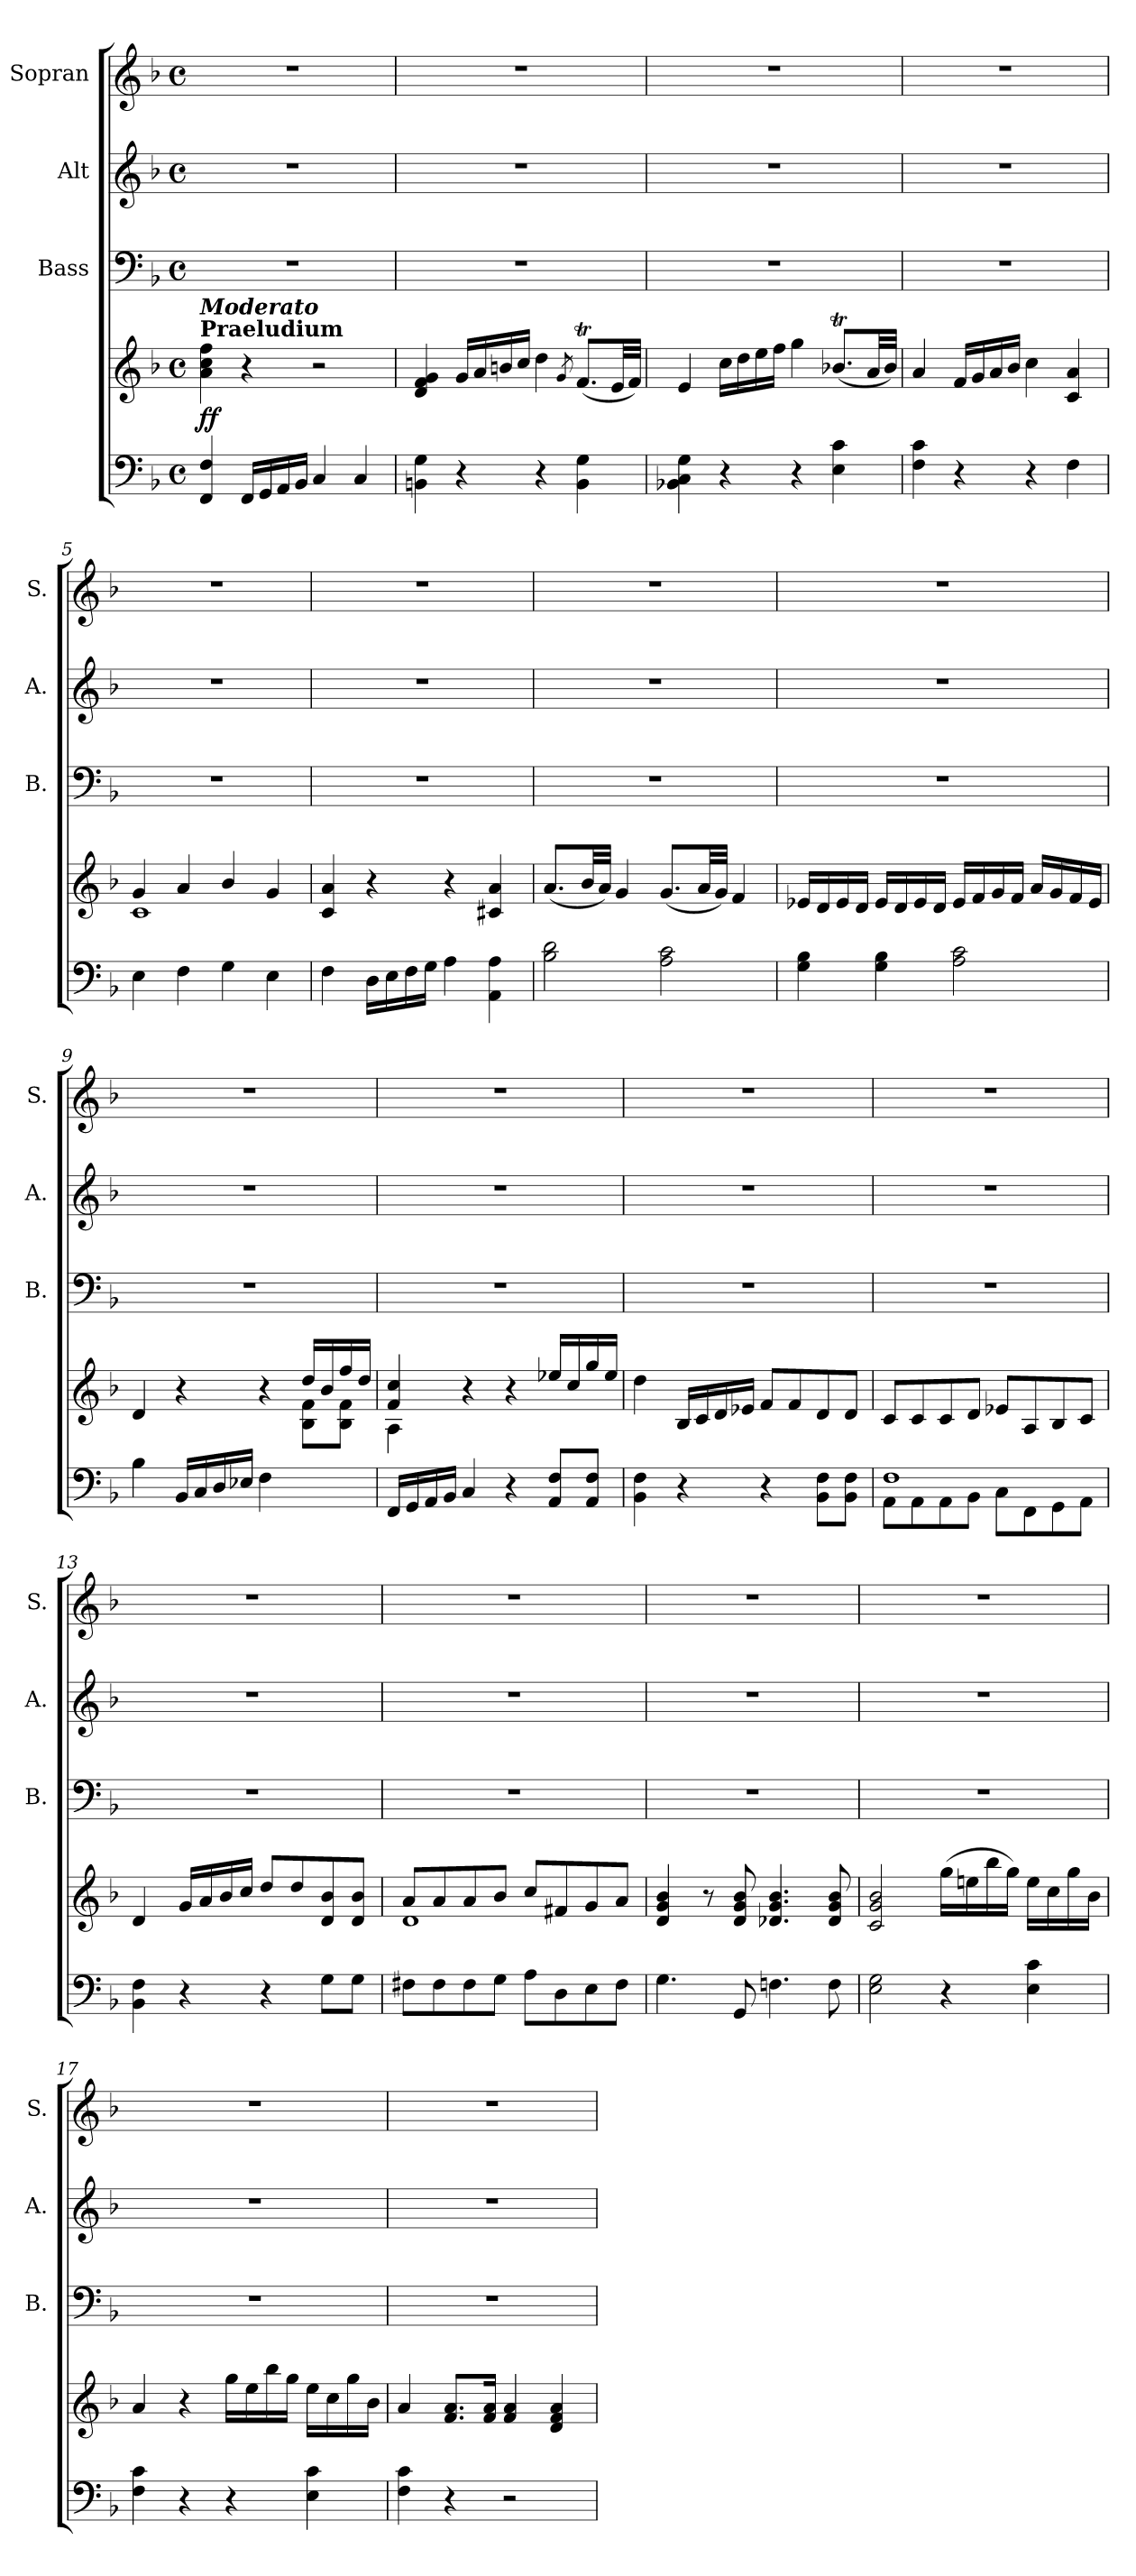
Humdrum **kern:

**kern	**kern	**dynam	**kern	**kern	**kern
*part4	*part4	*part4	*part3	*part2	*part1
*staff5	*staff4	*staff4/5	*staff3	*staff2	*staff1
*	*	*	*I"Bass	*I"Alt	*I"Sopran
*	*	*	*I'B.	*I'A.	*I'S.
*clefF4	*clefG2	*	*clefF4	*clefG2	*clefG2
*k[b-]	*k[b-]	*	*k[b-]	*k[b-]	*k[b-]
*F:	*F:	*	*F:	*F:	*F:
*M4/4	*M4/4	*	*M4/4	*M4/4	*M4/4
*met(c)	*met(c)	*	*met(c)	*met(c)	*met(c)
=1	=1	=1	=1	=1	=1
!	!LO:TX:a:B:t=Praeludium	!	!	!	!
!	!LO:TX:a:Bi:t=Moderato	!	!	!	!
!	!	!LO:DY:b	!	!	!
4FF/ 4F/	4a\ 4cc\ 4ff\	ff	1r	1r	1r
16FF/LL	4r	.	.	.	.
16GG/	.	.	.	.	.
16AA/	.	.	.	.	.
16BB-/JJ	.	.	.	.	.
4C/	2r	.	.	.	.
4C/	.	.	.	.	.
=2	=2	=2	=2	=2	=2
4BBn\ 4G\	4d/ 4f/ 4g/	.	1r	1r	1r
4r	16g/LL	.	.	.	.
.	16a/	.	.	.	.
.	16bn/	.	.	.	.
.	16cc/JJ	.	.	.	.
4r	4dd\	.	.	.	.
.	8qg/	.	.	.	.
4BB\ 4G\	(<8.fT/L	.	.	.	.
.	32e/LL	.	.	.	.
.	32f/JJJ)	.	.	.	.
=3	=3	=3	=3	=3	=3
4BB-X\ 4C\ 4G\	4e/	.	1r	1r	1r
4r	16cc\LL	.	.	.	.
.	16dd\	.	.	.	.
.	16ee\	.	.	.	.
.	16ff\JJ	.	.	.	.
4r	4gg\	.	.	.	.
4E\ 4c\	(<8.b-XT/L	.	.	.	.
.	32a/LL	.	.	.	.
.	32b-/JJJ)	.	.	.	.
!!LO:LB:g=z
=4	=4	=4	=4	=4	=4
4F\ 4c\	4a/	.	1r	1r	1r
4r	16f/LL	.	.	.	.
.	16g/	.	.	.	.
.	16a/	.	.	.	.
.	16b-/JJ	.	.	.	.
4r	4cc\	.	.	.	.
4F\	4c/ 4a/	.	.	.	.
=5	=5	=5	=5	=5	=5
*	*^	*	*	*	*
4E\	4g/	1c	.	1r	1r	1r
4F\	4a/	.	.	.	.	.
4G\	4b-/	.	.	.	.	.
4E\	4g/	.	.	.	.	.
*	*v	*v	*	*	*	*
=6	=6	=6	=6	=6	=6
4F\	4c/ 4a/	.	1r	1r	1r
16D\LL	4r	.	.	.	.
16E\	.	.	.	.	.
16F\	.	.	.	.	.
16G\JJ	.	.	.	.	.
4A\	4r	.	.	.	.
4AA\ 4A\	4c#X/ 4a/	.	.	.	.
=7	=7	=7	=7	=7	=7
2B-\ 2d\	(<8.a/L	.	1r	1r	1r
.	32b-/LL	.	.	.	.
.	32a/JJJ)	.	.	.	.
.	4g/	.	.	.	.
2A\ 2c\	(<8.g/L	.	.	.	.
.	32a/LL	.	.	.	.
.	32g/JJJ)	.	.	.	.
.	4f/	.	.	.	.
!!LO:PB:g=z
=8	=8	=8	=8	=8	=8
4G\ 4B-\	16e-X/LL	.	1r	1r	1r
.	16d/	.	.	.	.
.	16e-/	.	.	.	.
.	16d/JJ	.	.	.	.
4G\ 4B-\	16e-/LL	.	.	.	.
.	16d/	.	.	.	.
.	16e-/	.	.	.	.
.	16d/JJ	.	.	.	.
2A\ 2c\	16e-/LL	.	.	.	.
.	16f/	.	.	.	.
.	16g/	.	.	.	.
.	16f/JJ	.	.	.	.
.	16a/LL	.	.	.	.
.	16g/	.	.	.	.
.	16f/	.	.	.	.
.	16e-/JJ	.	.	.	.
=9	=9	=9	=9	=9	=9
*	*^	*	*	*	*
4B-\	4d/	2.ryy	.	1r	1r	1r
16BB-/LL	4ra	.	.	.	.	.
16C/	.	.	.	.	.	.
16D/	.	.	.	.	.	.
16E-X/JJ	.	.	.	.	.	.
4F\	4ra	.	.	.	.	.
4ryy	16dd/LL	8B-\ 8f\L	.	.	.	.
.	16b-/	.	.	.	.	.
.	16ff/	8B-\ 8f\J	.	.	.	.
.	16dd/JJ	.	.	.	.	.
=10	=10	=10	=10	=10	=10	=10
16FF/LL	4f/ 4cc/	4A\	.	1r	1r	1r
16GG/	.	.	.	.	.	.
16AA/	.	.	.	.	.	.
16BB-/JJ	.	.	.	.	.	.
4C/	4ra	2.ryy	.	.	.	.
4r	4ra	.	.	.	.	.
8AA/ 8F/L	16ee-X/LL	.	.	.	.	.
.	16cc/	.	.	.	.	.
8AA/ 8F/J	16gg/	.	.	.	.	.
.	16ee-/JJ	.	.	.	.	.
*	*v	*v	*	*	*	*
!!LO:LB:g=z
=11	=11	=11	=11	=11	=11
4BB-\ 4F\	4dd\	.	1r	1r	1r
4r	16B-/LL	.	.	.	.
.	16c/	.	.	.	.
.	16d/	.	.	.	.
.	16e-X/JJ	.	.	.	.
4r	8f/L	.	.	.	.
.	8f/	.	.	.	.
8BB-\ 8F\L	8d/	.	.	.	.
8BB-\ 8F\J	8d/J	.	.	.	.
=12	=12	=12	=12	=12	=12
*^	*	*	*	*	*
1F	8AA\L	8c/L	.	1r	1r	1r
.	8AA\	8c/	.	.	.	.
.	8AA\	8c/	.	.	.	.
.	8BB-\J	8d/J	.	.	.	.
.	8C\L	8e-X/L	.	.	.	.
.	8FF\	8A/	.	.	.	.
.	8GG\	8B-/	.	.	.	.
.	8AA\J	8c/J	.	.	.	.
*v	*v	*	*	*	*	*
=13	=13	=13	=13	=13	=13
4BB-\ 4F\	4d/	.	1r	1r	1r
4r	16g/LL	.	.	.	.
.	16a/	.	.	.	.
.	16b-/	.	.	.	.
.	16cc/JJ	.	.	.	.
4r	8dd/L	.	.	.	.
.	8dd/	.	.	.	.
8G\L	8d/ 8b-/	.	.	.	.
8G\J	8d/ 8b-/J	.	.	.	.
=14	=14	=14	=14	=14	=14
*	*^	*	*	*	*
8F#X\L	8a/L	1d	.	1r	1r	1r
8F#\	8a/	.	.	.	.	.
8F#\	8a/	.	.	.	.	.
8G\J	8b-/J	.	.	.	.	.
8A\L	8cc/L	.	.	.	.	.
8D\	8f#X/	.	.	.	.	.
8E\	8g/	.	.	.	.	.
8F#\J	8a/J	.	.	.	.	.
*	*v	*v	*	*	*	*
!!LO:PB:g=z
=15	=15	=15	=15	=15	=15
4.G\	4d/ 4g/ 4b-/	.	1r	1r	1r
.	8r	.	.	.	.
8GG/	8d/ 8g/ 8b-/	.	.	.	.
4.Fn\	4.d-X/ 4.g/ 4.b-/	.	.	.	.
8F\	8d-/ 8g/ 8b-/	.	.	.	.
=16	=16	=16	=16	=16	=16
2E\ 2G\	2c/ 2g/ 2b-/	.	1r	1r	1r
4r	(>16gg\LL	.	.	.	.
.	16een\	.	.	.	.
.	16bb-\	.	.	.	.
.	16gg\JJ)	.	.	.	.
4E\ 4c\	16ee\LL	.	.	.	.
.	16cc\	.	.	.	.
.	16gg\	.	.	.	.
.	16b-\JJ	.	.	.	.
=17	=17	=17	=17	=17	=17
4F\ 4c\	4a/	.	1r	1r	1r
4r	4r	.	.	.	.
4r	16gg\LL	.	.	.	.
.	16ee\	.	.	.	.
.	16bb-\	.	.	.	.
.	16gg\JJ	.	.	.	.
4E\ 4c\	16ee\LL	.	.	.	.
.	16cc\	.	.	.	.
.	16gg\	.	.	.	.
.	16b-\JJ	.	.	.	.
=18	=18	=18	=18	=18	=18
4F\ 4c\	4a/	.	1r	1r	1r
4r	8.f/ 8.a/L	.	.	.	.
.	16f/ 16a/Jk	.	.	.	.
2r	4f/ 4a/	.	.	.	.
.	4d/ 4f/ 4a/	.	.	.	.
=	=	=	=	=	=
*-	*-	*-	*-	*-	*-
